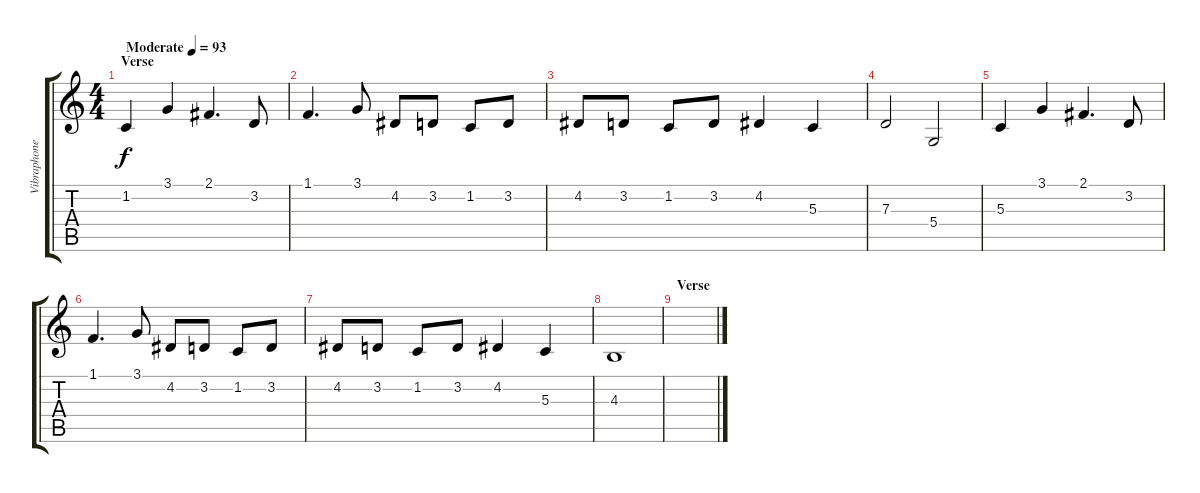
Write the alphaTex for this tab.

\track ("Vibraphone (Staff 1)" "Vibraphone") {instrument vibraphone}
\staff {score tabs}
\tuning (E4 B3 G3 D3 A2 E2) {hide}
\ts (4 4)
\section ("" "Verse")
\tempo (93 "Moderate")
\clef g2
\ks c
1.2.4{dy f instrument vibraphone} 3.1.4 2.1.4{d} 3.2.8 |
1.1.4{d} 3.1.8 4.2.8 3.2.8 1.2.8 3.2.8 |
4.2.8 3.2.8 1.2.8 3.2.8 4.2.4 5.3.4 |
7.3.2 5.4.2 |
5.3.4 3.1.4 2.1.4{d} 3.2.8 |
1.1.4{d} 3.1.8 4.2.8 3.2.8 1.2.8 3.2.8 |
4.2.8 3.2.8 1.2.8 3.2.8 4.2.4 5.3.4 |
4.3.1 |
\section ("" "Verse")
